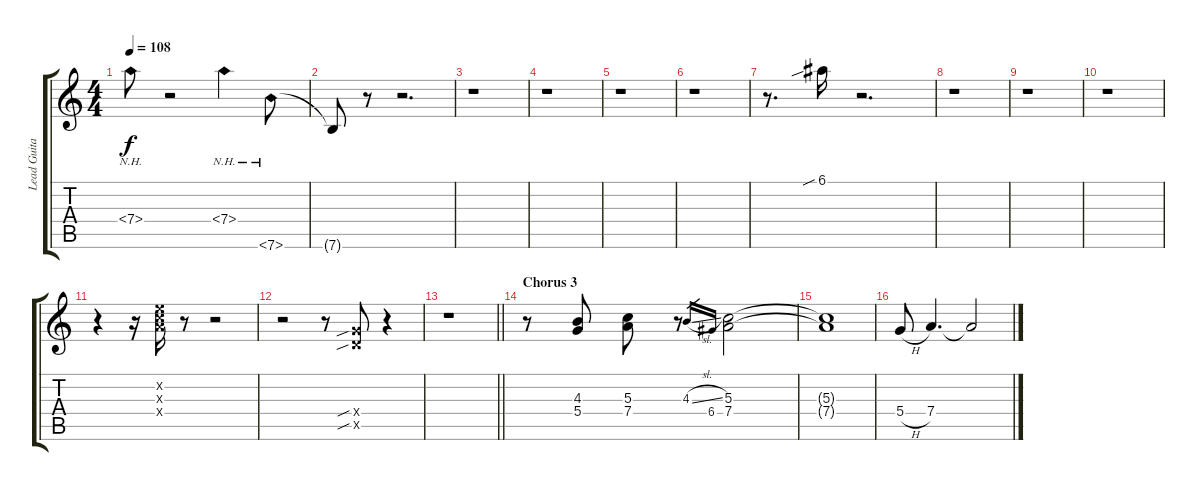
\track ("Lead Guitar (Ronnie)" "Lead Guita") {instrument electricguitarmuted}
\staff {score tabs}
\tuning (E4 B3 G3 D3 A2 E2) {hide}
\ts (4 4)
\tempo 108
\clef g2
\ks c
7.4{nh}.8{dy f} r.2 7.4{nh}.4 7.6{nh}.8 |
7.6{t}.8 r.8 r.2{d} |
r.1 |
r.1 |
r.1 |
r.1 |
r.8{d} 6.1{sib}.16 r.2{d} |
r.1 |
r.1 |
r.1 |
r.4 r.16 (5.2{x} 5.3{x} 7.4{x}).16 r.8 r.2 |
r.2 r.8 (5.4{sib x} 5.5{sib x}).8 r.4 |
\barLineRight lightlight
r.1 |
\section ("" "Chorus 3")
r.8 (4.3 5.4).8 (5.3 7.4).8 r.8 4.3{sl}.16{gr} 6.4.16{gr} (5.3 7.4).2 |
(5.3{t} 7.4{t}).1 |
5.4{h}.8 7.4.4{d} 7.4{t}.2
